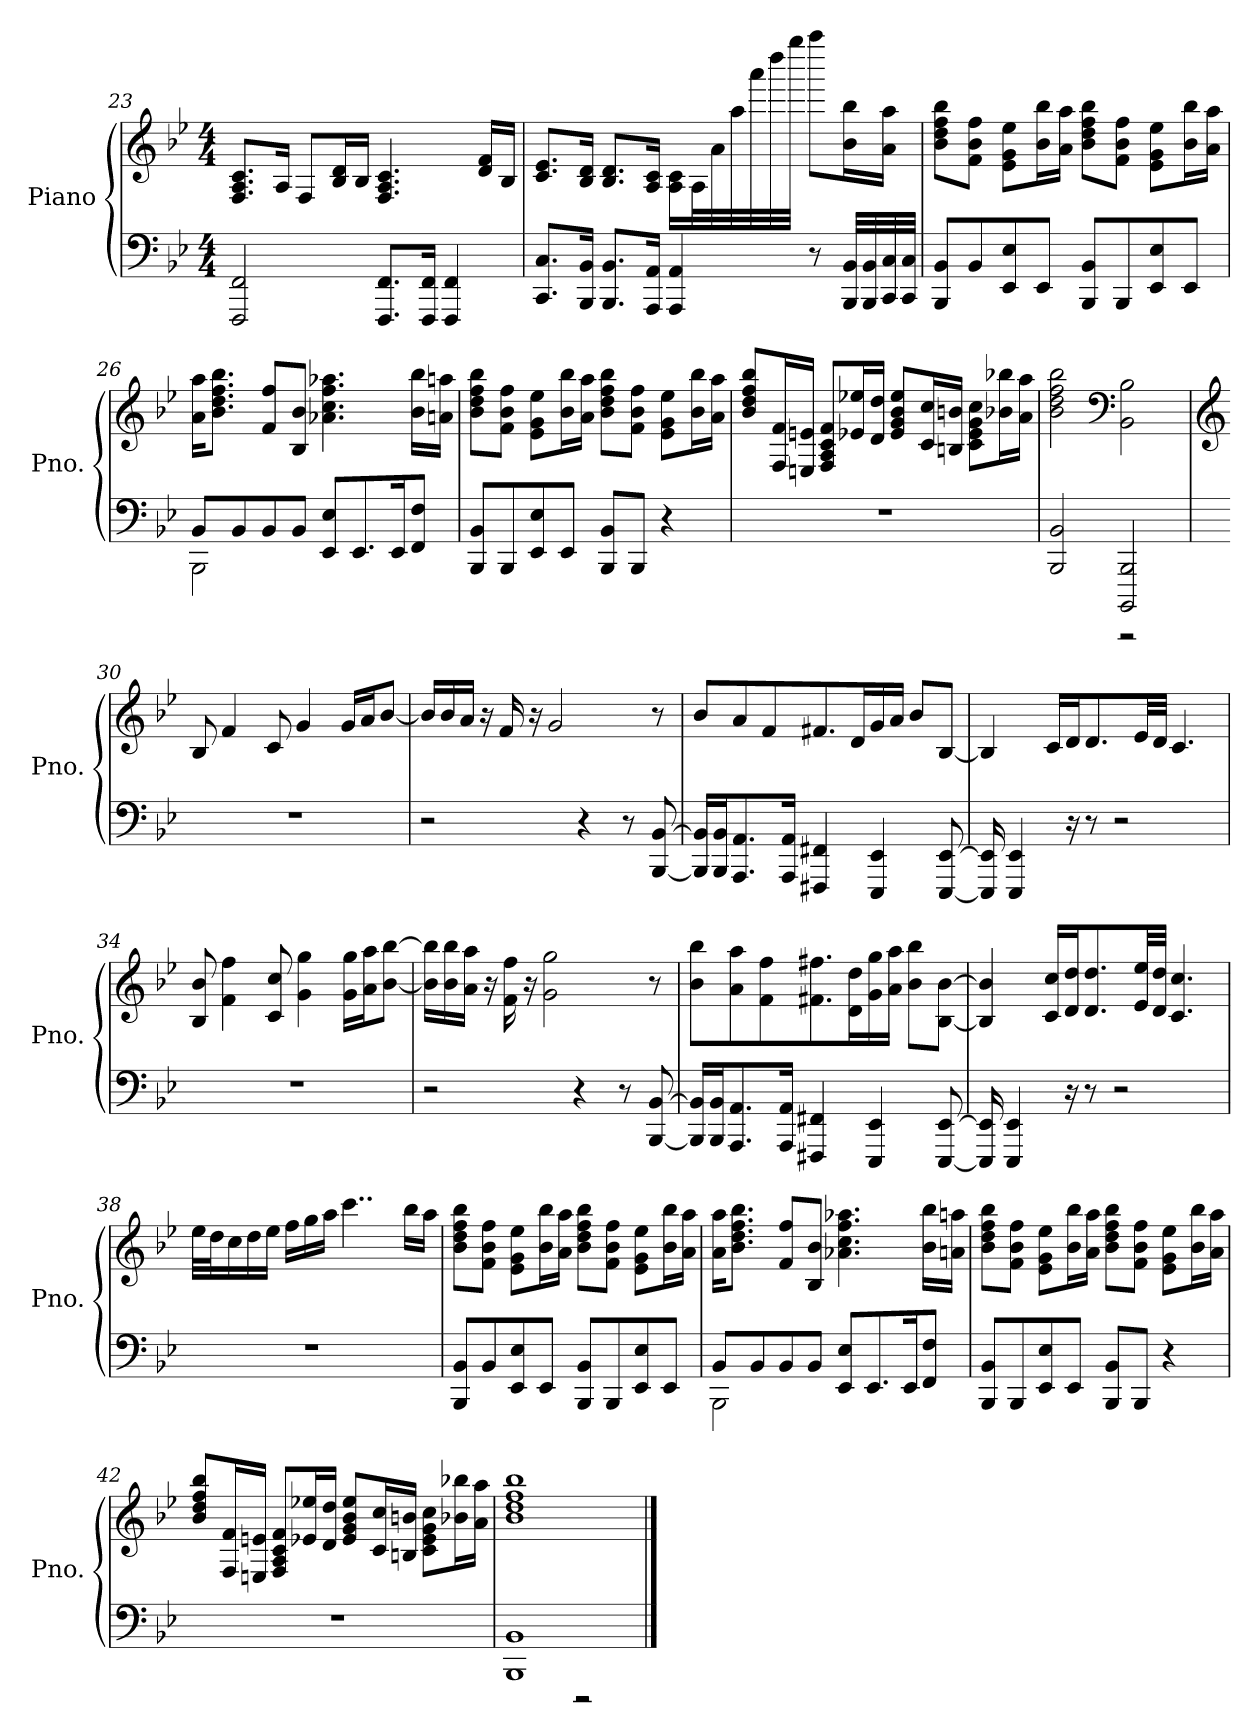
**kern	**kern
*part1	*part1
*staff2	*staff1
*I"Piano	*
*I'Pno.	*
*clefF4	*clefG2
*k[b-e-]	*k[b-e-]
*M4/4	*M4/4
=23	=23
2FFF/ 2FF/	8.F/ 8.A/ 8.c/L
.	16A/Jk
.	8F/L
.	16B-/ 16d/L
.	16B-/JJ
8.FFF/ 8.FF/L	4.F/ 4.A/ 4.c/
16FFF/ 16FF/Jk	.
4FFF/ 4FF/	.
.	16d/ 16f/LL
.	16B-/JJ
!!LO:LB:g=z
=24	=24
8.CC/ 8.C/L	8.c/ 8.e-/L
16BBB-/ 16BB-/Jk	16B-/ 16d/Jk
8.BBB-/ 8.BB-/L	8.B-/ 8.d/L
16AAA/ 16AA/Jk	16A/ 16c/Jk
4AAA/ 4AA/	16A\ 16c\LL
.	32A\L
.	32a\
.	32aa\
.	32aaa\
.	32dddd\
.	32gggg\JJJ
8r	8aaaa\L
32BBB-/ 32BB-/LLL	16b-\ 16bb-\L
32BBB-/ 32BB-/	.
32CC/ 32C/	16a\ 16aa\JJ
32CC/ 32C/JJJ	.
=25	=25
8BBB-/ 8BB-/L	8b-\ 8dd\ 8ff\ 8bb-\L
8BB-/	8f\ 8b-\ 8ff\J
8EE-/ 8E-/	8e-\ 8g\ 8ee-\L
8EE-/J	16b-\ 16bb-\L
.	16a\ 16aa\JJ
8BBB-/ 8BB-/L	8b-\ 8dd\ 8ff\ 8bb-\L
8BBB-/	8f\ 8b-\ 8ff\J
8EE-/ 8E-/	8e-\ 8g\ 8ee-\L
8EE-/J	16b-\ 16bb-\L
.	16a\ 16aa\JJ
!!LO:LB:g=z
=26	=26
*^	*
8BB-/L	2BBB-\	16a\ 16aa\KL
.	.	8.b-\ 8.dd\ 8.ff\ 8.bb-\J
8BB-/	.	.
8BB-/	.	8f/ 8ff/L
8BB-/J	.	8B-/ 8b-/J
8EE-/ 8E-/L	2ryy	4.a-X\ 4.cc\ 4.ff\ 4.aa-X\
8.EE-/	.	.
16EE-/K	.	.
8FF/ 8F/J	.	16b-\ 16bb-\LL
.	.	16an\ 16aan\JJ
*v	*v	*
=27	=27
8BBB-/ 8BB-/L	8b-\ 8dd\ 8ff\ 8bb-\L
8BBB-/	8f\ 8b-\ 8ff\J
8EE-/ 8E-/	8e-\ 8g\ 8ee-\L
8EE-/J	16b-\ 16bb-\L
.	16a\ 16aa\JJ
8BBB-/ 8BB-/L	8b-\ 8dd\ 8ff\ 8bb-\L
8BBB-/J	8f\ 8b-\ 8ff\J
4r	8e-\ 8g\ 8ee-\L
.	16b-\ 16bb-\L
.	16a\ 16aa\JJ
=28	=28
1r	8b-/ 8dd/ 8ff/ 8bb-/L
.	16F/ 16f/L
.	16En/ 16en/JJ
.	8F/ 8A/ 8c/ 8f/L
.	16e-X/ 16ee-X/L
.	16d/ 16dd/JJ
.	8e-/ 8g/ 8b-/ 8ee-/L
.	16c/ 16cc/L
.	16Bn/ 16bn/JJ
.	8c\ 8e-\ 8g\ 8cc\L
.	16b-X\ 16bb-X\L
.	16a\ 16aa\JJ
!!LO:LB:g=z
=29	=29
*^	*
2BBB-/ 2BB-/	2ryy	2b-\ 2dd\ 2ff\ 2bb-\
*	*	*clefF4
2BBBB-/ 2BBB-/	2r	2BB-\Z 2B-\Z
*v	*v	*
=30	=30
*	*clefG2
*	*MM90
1r	8B-/
.	4f/
.	8c/
.	4g/
.	16g/LL
.	16a/J
.	[8b-/J
=31	=31
2r	16b-/LL]
.	16b-/
.	16a/JJ
.	16r
.	16f/
.	16r
.	2g/
4r	.
8r	.
[8BBB-/ [8BB-/	8r
=32	=32
16BBB-/] 16BB-/]LL	8b-/L
16BBB-/ 16BB-/J	.
8.AAA/ 8.AA/	8a/
.	8f/
16AAA/ 16AA/Jk	.
4FFF#X/ 4FF#X/	8.f#X/
.	16d/L
4EEE-/ 4EE-/	16g/
.	16a/JJ
.	8b-/L
[8EEE-/ [8EE-/	[8B-/J
!!LO:PB:g=z
=33	=33
16EEE-/] 16EE-/]	4B-/]
4EEE-/ 4EE-/	.
.	16c/LL
16r	16d/J
8r	8.d/
2r	.
.	32e-/LL
.	32d/JJJ
.	4.c/
=34	=34
1r	8B-/ 8b-/
.	4f\ 4ff\
.	8c/ 8cc/
.	4g\ 4gg\
.	16g\ 16gg\LL
.	16a\ 16aa\J
.	[8b-\ [8bb-\J
=35	=35
2r	16b-\] 16bb-\]LL
.	16b-\ 16bb-\
.	16a\ 16aa\JJ
.	16r
.	16f\ 16ff\
.	16r
.	2g\ 2gg\
4r	.
8r	.
[8BBB-/ [8BB-/	8r
=36	=36
16BBB-/] 16BB-/]LL	8b-\ 8bb-\L
16BBB-/ 16BB-/J	.
8.AAA/ 8.AA/	8a\ 8aa\
.	8f\ 8ff\
16AAA/ 16AA/Jk	.
4FFF#X/ 4FF#X/	8.f#X\ 8.ff#X\
.	16d\ 16dd\L
4EEE-/ 4EE-/	16g\ 16gg\
.	16a\ 16aa\JJ
.	8b-\ 8bb-\L
[8EEE-/ [8EE-/	[8B-\ [8b-\J
!!LO:LB:g=z
=37	=37
16EEE-/] 16EE-/]	4B-/] 4b-/]
4EEE-/ 4EE-/	.
.	16c/ 16cc/LL
16r	16d/ 16dd/J
8r	8.d/ 8.dd/
2r	.
.	32e-/ 32ee-/LL
.	32d/ 32dd/JJJ
.	4.c/ 4.cc/
=38	=38
1r	32ee-\LLL
.	32dd\J
.	16cc\
.	16dd\
.	16ee-\JJ
.	16ff\LL
.	16gg\
.	16aa\JJ
.	4..ccc\
*	*MM50
.	16bb-\LL
.	16aa\JJ
=39	=39
8BBB-/ 8BB-/L	8b-\ 8dd\ 8ff\ 8bb-\L
8BB-/	8f\ 8b-\ 8ff\J
8EE-/ 8E-/	8e-\ 8g\ 8ee-\L
8EE-/J	16b-\ 16bb-\L
.	16a\ 16aa\JJ
8BBB-/ 8BB-/L	8b-\ 8dd\ 8ff\ 8bb-\L
8BBB-/	8f\ 8b-\ 8ff\J
8EE-/ 8E-/	8e-\ 8g\ 8ee-\L
8EE-/J	16b-\ 16bb-\L
.	16a\ 16aa\JJ
!!LO:LB:g=z
=40	=40
*^	*
8BB-/L	2BBB-\	16a\ 16aa\KL
.	.	8.b-\ 8.dd\ 8.ff\ 8.bb-\J
8BB-/	.	.
8BB-/	.	8f/ 8ff/L
8BB-/J	.	8B-/ 8b-/J
8EE-/ 8E-/L	2ryy	4.a-X\ 4.cc\ 4.ff\ 4.aa-X\
8.EE-/	.	.
16EE-/K	.	.
8FF/ 8F/J	.	16b-\ 16bb-\LL
.	.	16an\ 16aan\JJ
*v	*v	*
=41	=41
8BBB-/ 8BB-/L	8b-\ 8dd\ 8ff\ 8bb-\L
8BBB-/	8f\ 8b-\ 8ff\J
8EE-/ 8E-/	8e-\ 8g\ 8ee-\L
8EE-/J	16b-\ 16bb-\L
.	16a\ 16aa\JJ
8BBB-/ 8BB-/L	8b-\ 8dd\ 8ff\ 8bb-\L
8BBB-/J	8f\ 8b-\ 8ff\J
4r	8e-\ 8g\ 8ee-\L
.	16b-\ 16bb-\L
.	16a\ 16aa\JJ
=42	=42
1r	8b-/ 8dd/ 8ff/ 8bb-/L
.	16F/ 16f/L
.	16En/ 16en/JJ
.	8F/ 8A/ 8c/ 8f/L
.	16e-X/ 16ee-X/L
.	16d/ 16dd/JJ
.	8e-/ 8g/ 8b-/ 8ee-/L
.	16c/ 16cc/L
.	16Bn/ 16bn/JJ
.	8c\ 8e-\ 8g\ 8cc\L
.	16b-X\ 16bb-X\L
.	16a\ 16aa\JJ
=43	=43
*^	*
1BBB- 1BB-	2ryy	1b- 1dd 1ff 1bb-
.	2r	.
*v	*v	*
==	==
*-	*-
